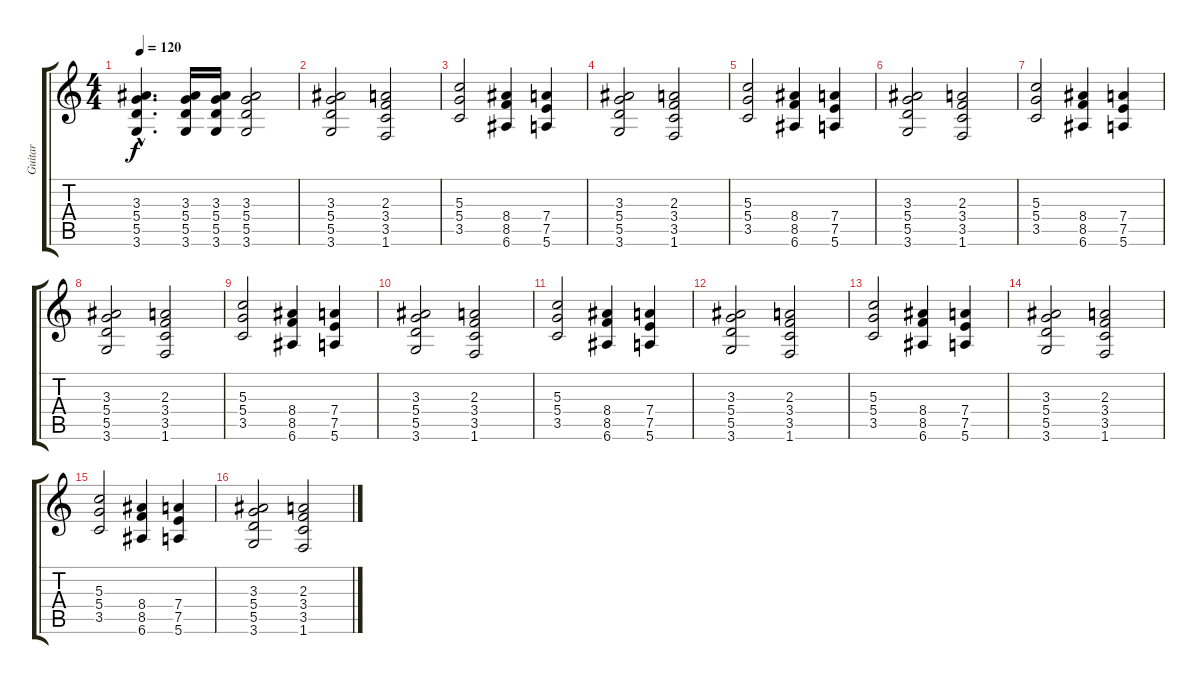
\track ("Guitar" "Guitar") {instrument distortionguitar}
\staff {score tabs}
\tuning (E4 B3 G3 D3 A2 E2) {hide}
\ts (4 4)
\tempo 120
\clef g2
\ks c
(3.3{hac} 5.4{hac} 5.5{hac} 3.6{hac}).4{d dy f} (3.3 5.4 5.5 3.6).16 (3.3 5.4 5.5 3.6).16 (3.3 5.4 5.5 3.6).2 |
(3.3 5.4 5.5 3.6).2 (2.3 3.4 3.5 1.6).2 |
(5.3 5.4 3.5).2 (8.4 8.5 6.6).4 (7.4 7.5 5.6).4 |
(3.3 5.4 5.5 3.6).2 (2.3 3.4 3.5 1.6).2 |
(5.3 5.4 3.5).2 (8.4 8.5 6.6).4 (7.4 7.5 5.6).4 |
(3.3 5.4 5.5 3.6).2 (2.3 3.4 3.5 1.6).2 |
(5.3 5.4 3.5).2 (8.4 8.5 6.6).4 (7.4 7.5 5.6).4 |
(3.3 5.4 5.5 3.6).2 (2.3 3.4 3.5 1.6).2 |
(5.3 5.4 3.5).2 (8.4 8.5 6.6).4 (7.4 7.5 5.6).4 |
(3.3 5.4 5.5 3.6).2 (2.3 3.4 3.5 1.6).2 |
(5.3 5.4 3.5).2 (8.4 8.5 6.6).4 (7.4 7.5 5.6).4 |
(3.3 5.4 5.5 3.6).2 (2.3 3.4 3.5 1.6).2 |
(5.3 5.4 3.5).2 (8.4 8.5 6.6).4 (7.4 7.5 5.6).4 |
(3.3 5.4 5.5 3.6).2 (2.3 3.4 3.5 1.6).2 |
(5.3 5.4 3.5).2 (8.4 8.5 6.6).4 (7.4 7.5 5.6).4 |
(3.3 5.4 5.5 3.6).2 (2.3 3.4 3.5 1.6).2
